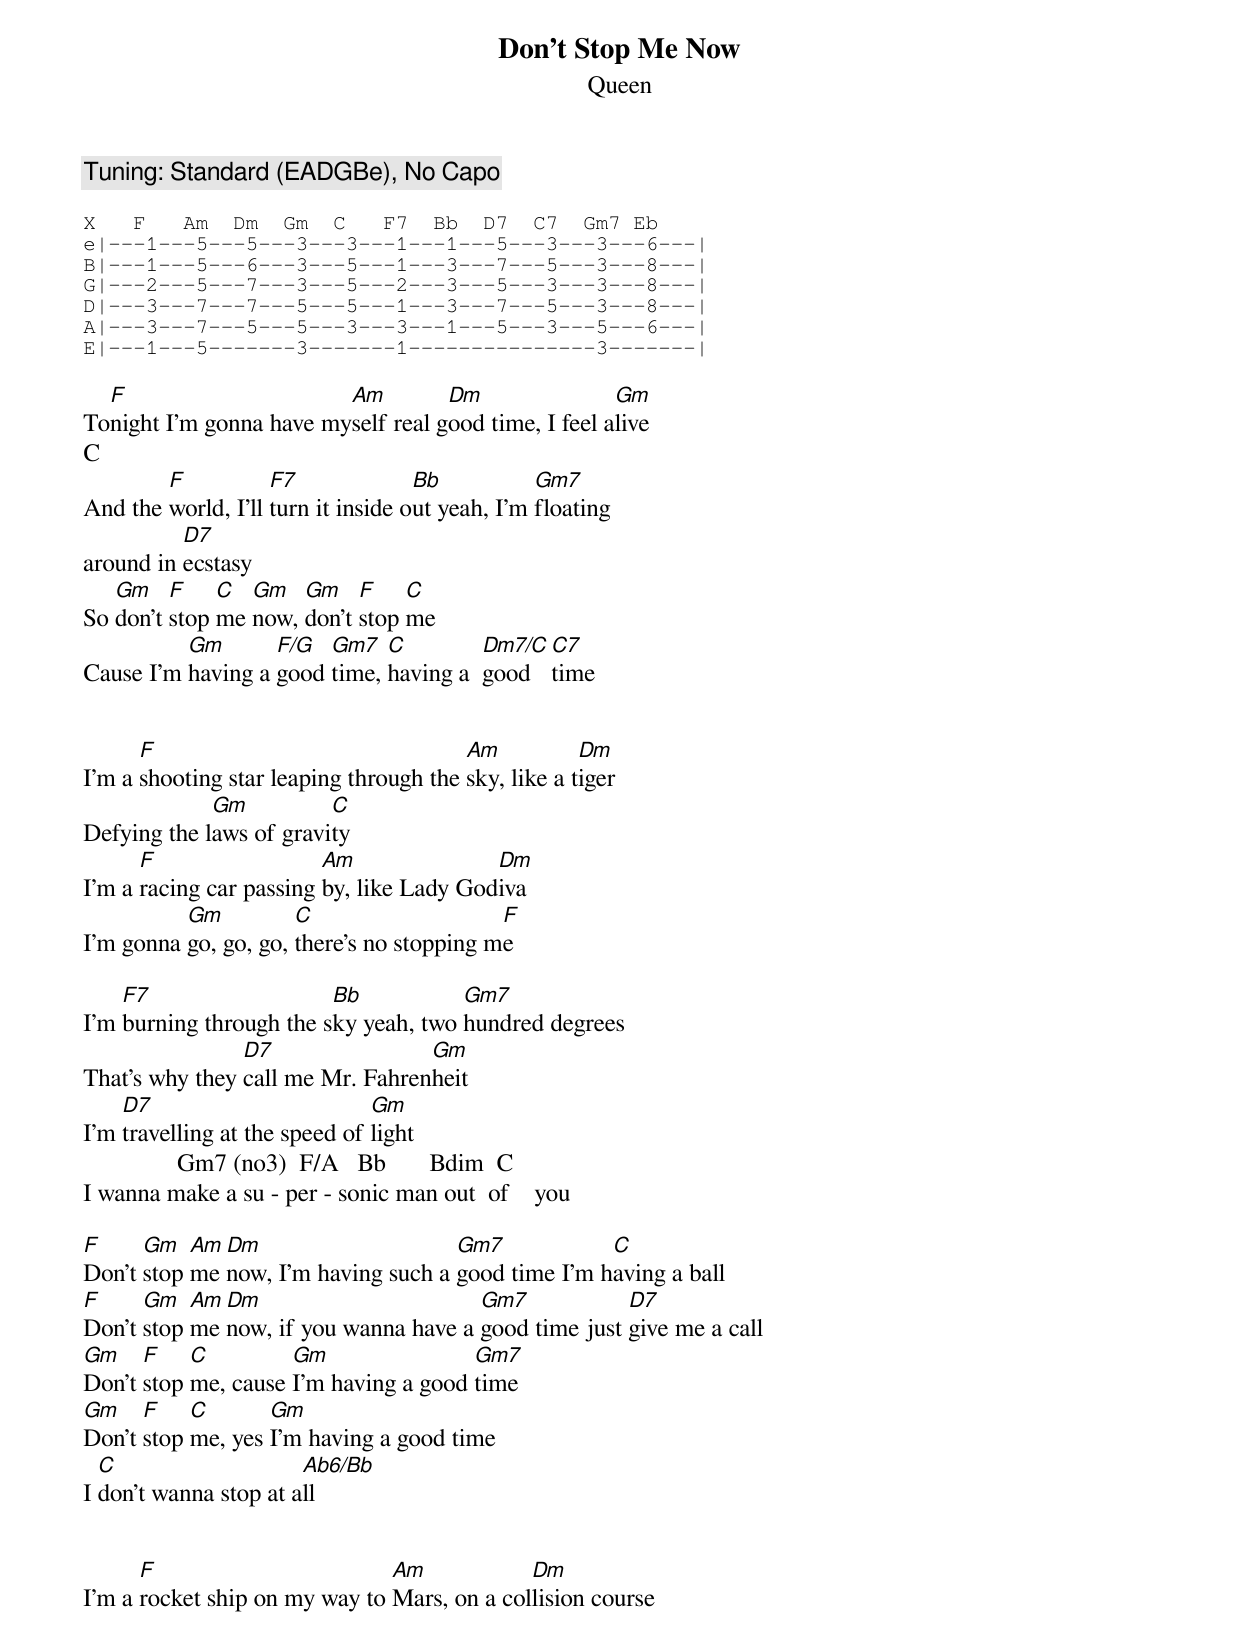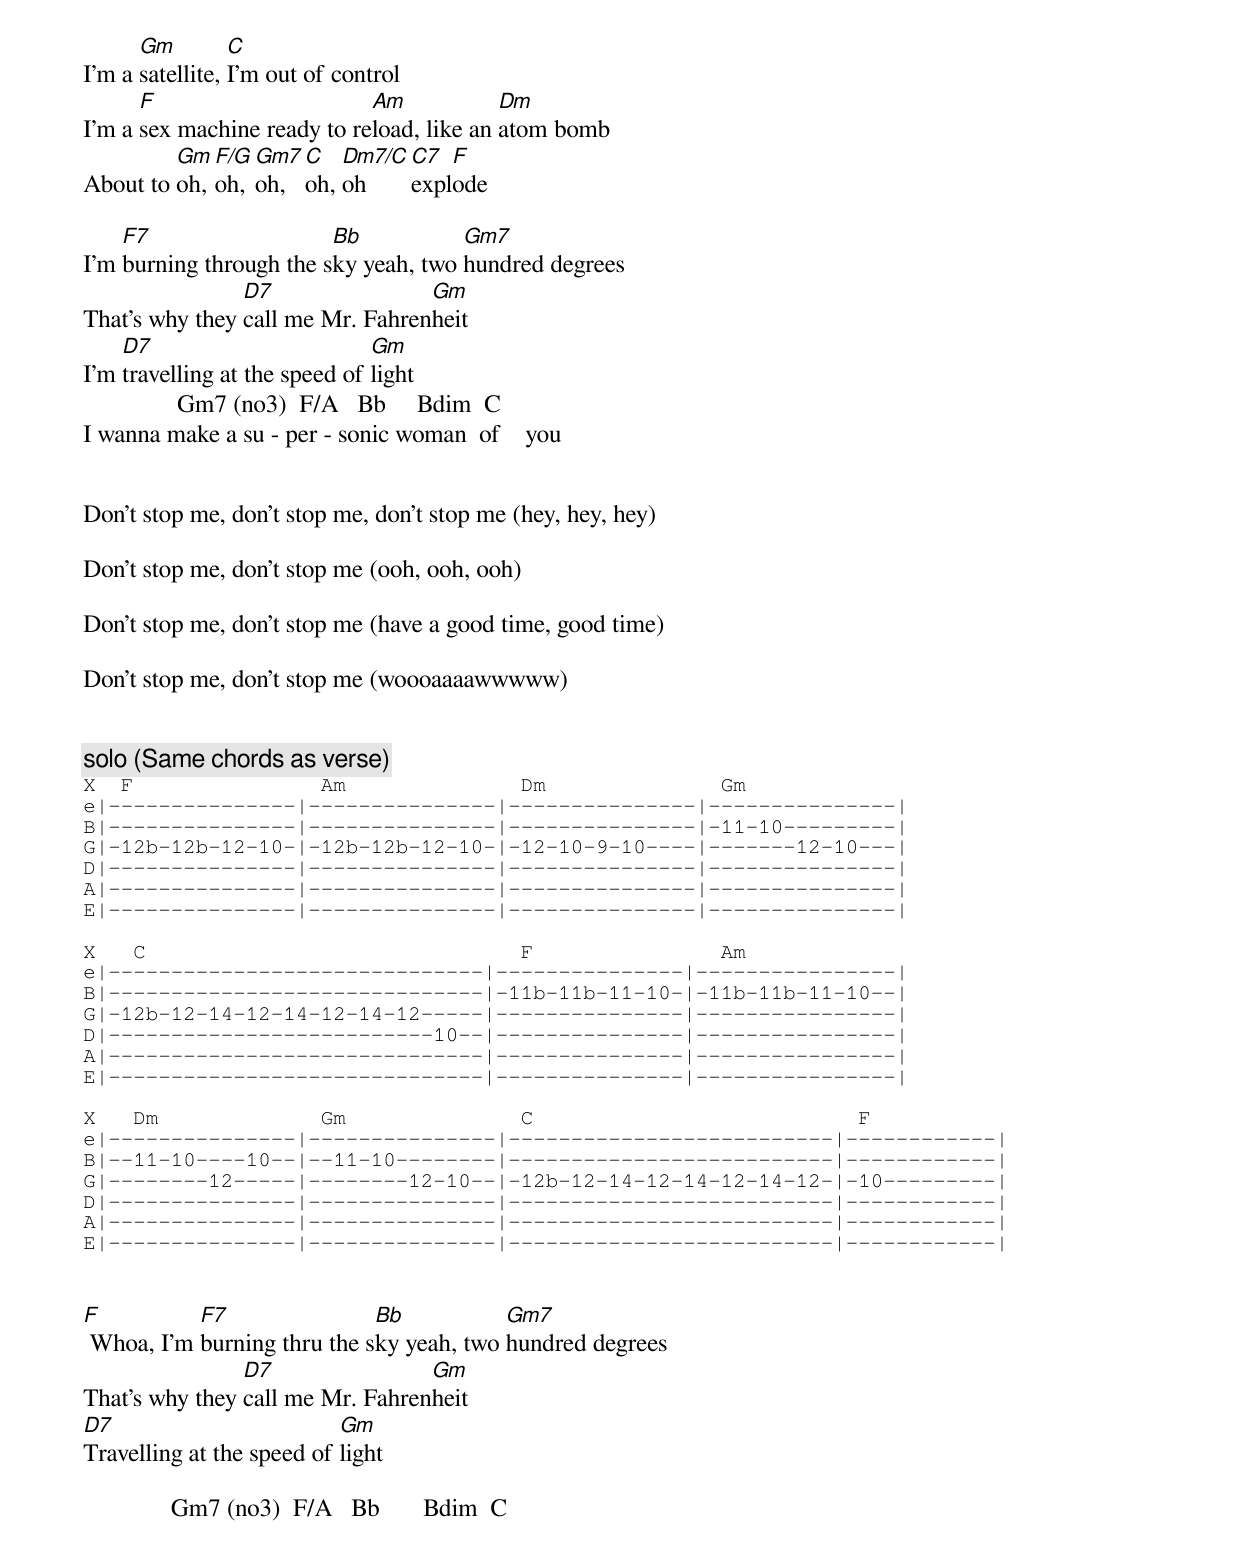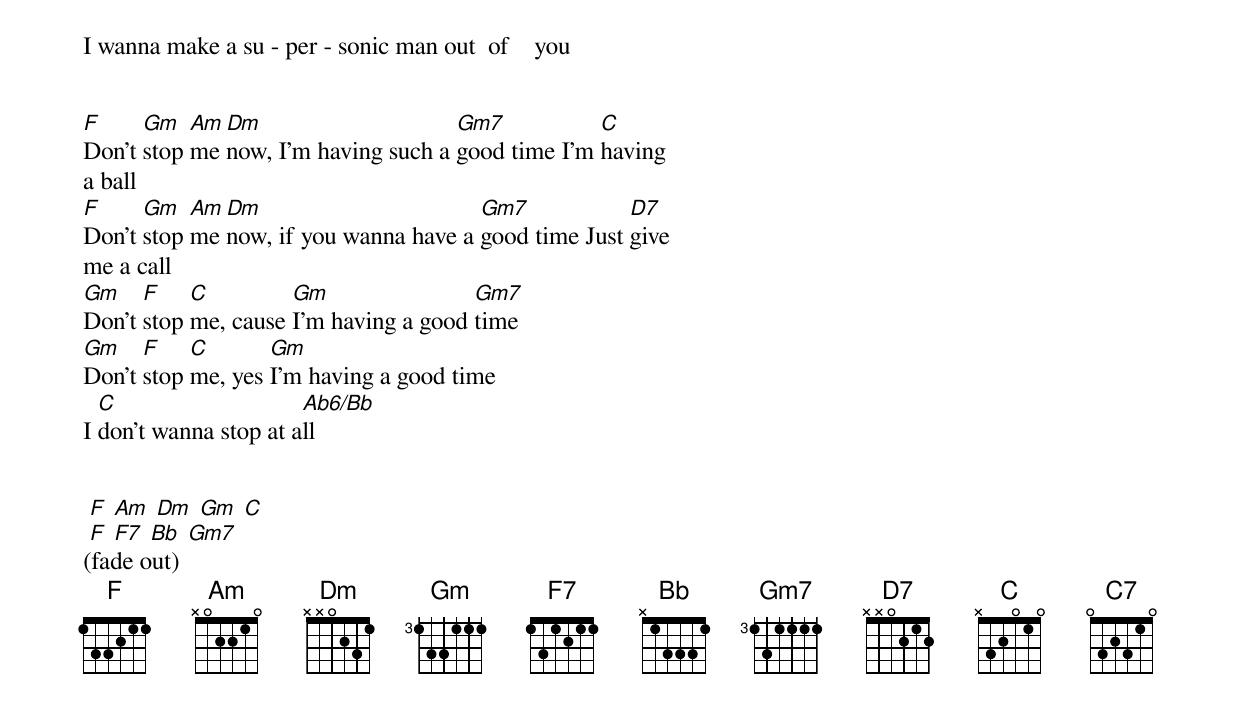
{title: Don't Stop Me Now}
{subtitle: Queen}
{c:Tuning: Standard (EADGBe), No Capo}

{sot}
X   F   Am  Dm  Gm  C   F7  Bb  D7  C7  Gm7 Eb
e|---1---5---5---3---3---1---1---5---3---3---6---|
B|---1---5---6---3---5---1---3---7---5---3---8---|
G|---2---5---7---3---5---2---3---5---3---3---8---|
D|---3---7---7---5---5---1---3---7---5---3---8---|
A|---3---7---5---5---3---3---1---5---3---5---6---|
E|---1---5-------3-------1---------------3-------|
{eot}

To[F]night I’m gonna have my[Am]self real g[Dm]ood time, I feel a[Gm]live
C
And the [F]world, I'll [F7]turn it inside o[Bb]ut yeah, I'm [Gm7]floating
around in [D7]ecstasy
So [Gm]don’t [F]stop [C]me [Gm]now, [Gm]don’t [F]stop [C]me
Cause I’m [Gm]having a [F/G]good [Gm7]time, [C]having a  [Dm7/C]good   [C7]time


I’m a [F]shooting star leaping through the [Am]sky, like a t[Dm]iger
Defying the l[Gm]aws of gravi[C]ty
I’m a [F]racing car passing [Am]by, like Lady God[Dm]iva
I’m gonna [Gm]go, go, go, [C]there’s no stopping m[F]e

I’m [F7]burning through the s[Bb]ky yeah, two [Gm7]hundred degrees
That’s why they [D7]call me Mr. Fahren[Gm]heit
I’m [D7]travelling at the speed of [Gm]light
               Gm7 (no3)  F/A   Bb       Bdim  C
I wanna make a su - per - sonic man out  of    you

[F]Don’t [Gm]stop [Am]me [Dm]now, I’m having such a [Gm7]good time I’m h[C]aving a ball
[F]Don’t [Gm]stop [Am]me [Dm]now, if you wanna have a [Gm7]good time just [D7]give me a call
[Gm]Don’t [F]stop [C]me, cause [Gm]I’m having a good [Gm7]time
[Gm]Don’t [F]stop [C]me, yes [Gm]I’m having a good time
I [C]don’t wanna stop at a[Ab6/Bb]ll


I’m a [F]rocket ship on my way to [Am]Mars, on a col[Dm]lision course
I’m a [Gm]satellite, [C]I’m out of control
I’m a [F]sex machine ready to re[Am]load, like an [Dm]atom bomb
About to [Gm]oh, [F/G]oh, [Gm7]oh, [C]oh, [Dm7/C]oh     [C7]expl[F]ode

I’m [F7]burning through the s[Bb]ky yeah, two [Gm7]hundred degrees
That’s why they [D7]call me Mr. Fahren[Gm]heit
I’m [D7]travelling at the speed of [Gm]light
               Gm7 (no3)  F/A   Bb     Bdim  C
I wanna make a su - per - sonic woman  of    you


Don’t stop me, don’t stop me, don’t stop me (hey, hey, hey)

Don’t stop me, don’t stop me (ooh, ooh, ooh)

Don’t stop me, don’t stop me (have a good time, good time)

Don’t stop me, don’t stop me (woooaaaawwwww)


{c:solo (Same chords as verse)}
{sot}
X  F               Am              Dm              Gm
e|---------------|---------------|---------------|---------------|
B|---------------|---------------|---------------|-11-10---------|
G|-12b-12b-12-10-|-12b-12b-12-10-|-12-10-9-10----|-------12-10---|
D|---------------|---------------|---------------|---------------|
A|---------------|---------------|---------------|---------------|
E|---------------|---------------|---------------|---------------|

X   C                              F               Am
e|------------------------------|---------------|----------------|
B|------------------------------|-11b-11b-11-10-|-11b-11b-11-10--|
G|-12b-12-14-12-14-12-14-12-----|---------------|----------------|
D|--------------------------10--|---------------|----------------|
A|------------------------------|---------------|----------------|
E|------------------------------|---------------|----------------|

X   Dm             Gm              C                          F
e|---------------|---------------|--------------------------|------------|
B|--11-10----10--|--11-10--------|--------------------------|------------|
G|--------12-----|--------12-10--|-12b-12-14-12-14-12-14-12-|-10---------|
D|---------------|---------------|--------------------------|------------|
A|---------------|---------------|--------------------------|------------|
E|---------------|---------------|--------------------------|------------|
{eot}


[F] Whoa, I’m [F7]burning thru the s[Bb]ky yeah, two [Gm7]hundred degrees
That’s why they [D7]call me Mr. Fahren[Gm]heit
[D7]Travelling at the speed of [Gm]light

              Gm7 (no3)  F/A   Bb       Bdim  C
I wanna make a su - per - sonic man out  of    you


[F]Don’t [Gm]stop [Am]me [Dm]now, I’m having such a [Gm7]good time I’m [C]having
a ball
[F]Don’t [Gm]stop [Am]me [Dm]now, if you wanna have a [Gm7]good time Just [D7]give
me a call
[Gm]Don’t [F]stop [C]me, cause [Gm]I’m having a good [Gm7]time
[Gm]Don’t [F]stop [C]me, yes [Gm]I’m having a good time
I [C]don’t wanna stop at a[Ab6/Bb]ll


 [F] [Am] [Dm] [Gm] [C]
 [F] [F7] [Bb] [Gm7]
(fade out)
